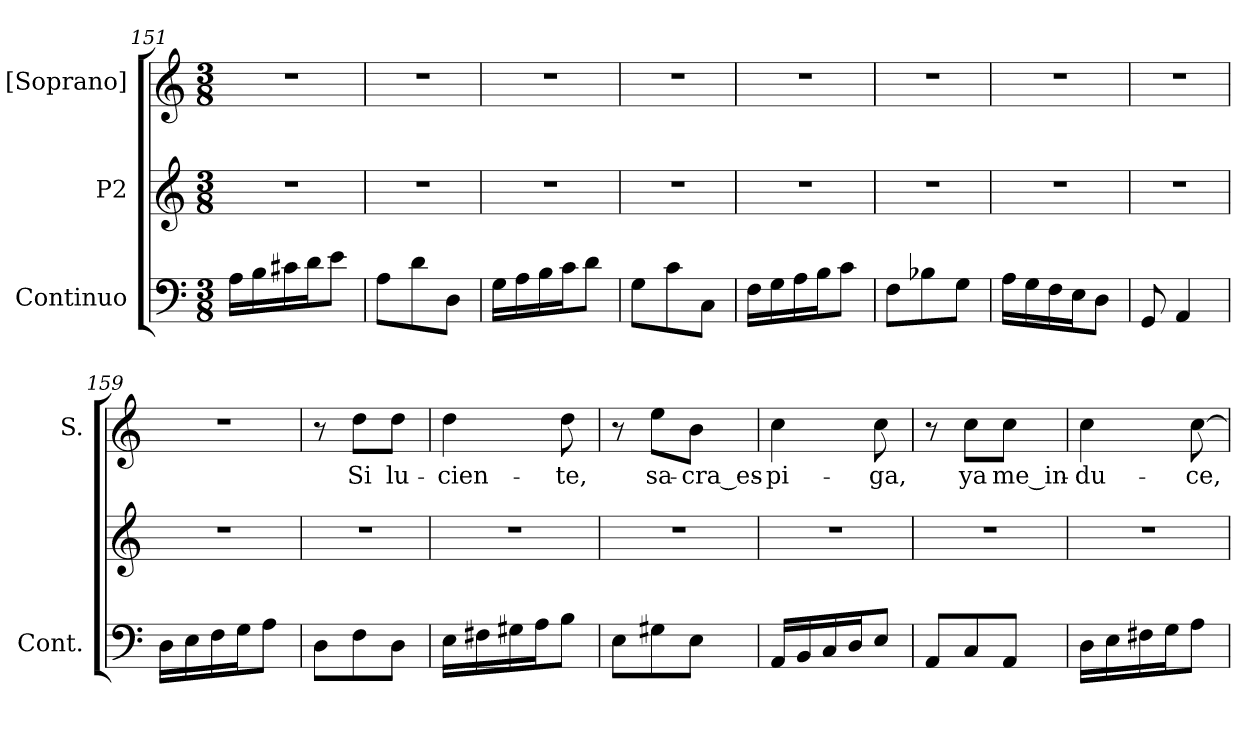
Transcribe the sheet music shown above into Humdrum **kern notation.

**kern	**kern	**kern	**text
*part3	*part2	*part1	*part1
*staff3	*staff2	*staff1	*staff1
*I"Continuo	*I"P2	*I"[Soprano]	*
*I'Cont.	*	*I'S.	*
*clefF4	*clefG2	*clefG2	*
*k[]	*k[]	*k[]	*
*C:	*C:	*C:	*
*M3/8	*M3/8	*M3/8	*
=151	=151	=151	=151
!	!LO:N:vis=1	!LO:N:vis=1	!
16Ai\LL	4.r	4.r	.
16Bi\	.	.	.
16c#Xi\	.	.	.
16di\J	.	.	.
8ei\J	.	.	.
=152	=152	=152	=152
!	!LO:N:vis=1	!LO:N:vis=1	!
8Ai\L	4.r	4.r	.
8di\	.	.	.
8Di\J	.	.	.
=153	=153	=153	=153
!	!LO:N:vis=1	!LO:N:vis=1	!
16Gi\LL	4.r	4.r	.
16Ai\	.	.	.
16Bi\	.	.	.
16ci\J	.	.	.
8di\J	.	.	.
=154	=154	=154	=154
!	!LO:N:vis=1	!LO:N:vis=1	!
8Gi\L	4.r	4.r	.
8ci\	.	.	.
8Ci\J	.	.	.
=155	=155	=155	=155
!	!LO:N:vis=1	!LO:N:vis=1	!
16Fi\LL	4.r	4.r	.
16Gi\	.	.	.
16Ai\	.	.	.
16Bi\J	.	.	.
8ci\J	.	.	.
=156	=156	=156	=156
!	!LO:N:vis=1	!LO:N:vis=1	!
8Fi\L	4.r	4.r	.
8B-Xi\	.	.	.
8Gi\J	.	.	.
=157	=157	=157	=157
!	!LO:N:vis=1	!LO:N:vis=1	!
16Ai\LL	4.r	4.r	.
16Gi\	.	.	.
16Fi\	.	.	.
16Ei\J	.	.	.
8Di\J	.	.	.
=158	=158	=158	=158
!	!LO:N:vis=1	!LO:N:vis=1	!
8GGi/	4.r	4.r	.
4AAi/	.	.	.
!!LO:LB:g=z
=159	=159	=159	=159
!	!LO:N:vis=1	!LO:N:vis=1	!
16Di\LL	4.r	4.r	.
16Ei\	.	.	.
16Fi\	.	.	.
16Gi\J	.	.	.
8Ai\J	.	.	.
=160	=160	=160	=160
!	!LO:N:vis=1	!	!
8Di\L	4.r	8r	.
!	!	!	!LO:LY:b:color=#000000
8Fi\	.	8ddi\L	Si
!	!	!	!LO:LY:b:color=#000000
8Di\J	.	8ddi\J	lu-
=161	=161	=161	=161
!	!LO:N:vis=1	!	!
!	!	!	!LO:LY:b:color=#000000
16Ei\LL	4.r	4ddi\	-cien-
16F#Xi\	.	.	.
16G#Xi\	.	.	.
16Ai\J	.	.	.
!	!	!	!LO:LY:b:color=#000000
8Bi\J	.	8ddi\	-te,
=162	=162	=162	=162
!	!LO:N:vis=1	!	!
8Ei\L	4.r	8r	.
!	!	!	!LO:LY:b:color=#000000
8G#Xi\	.	8eei\L	sa-
!	!	!	!LO:LY:b:color=#000000
8Ei\J	.	8bi\J	-cra_es-
=163	=163	=163	=163
!	!LO:N:vis=1	!	!
!	!	!	!LO:LY:b:color=#000000
16AAi/LL	4.r	4cci\	-pi-
16BBi/	.	.	.
16Ci/	.	.	.
16Di/J	.	.	.
!	!	!	!LO:LY:b:color=#000000
8Ei/J	.	8cci\	-ga,
=164	=164	=164	=164
!	!LO:N:vis=1	!	!
8AAi/L	4.r	8r	.
!	!	!	!LO:LY:b:color=#000000
8Ci/	.	8cci\L	ya
!	!	!	!LO:LY:b:color=#000000
8AAi/J	.	8cci\J	me_in-
=165	=165	=165	=165
!	!LO:N:vis=1	!	!
!	!	!	!LO:LY:b:color=#000000
16Di\LL	4.r	4cci\	-du-
16Ei\	.	.	.
16F#Xi\	.	.	.
16Gi\J	.	.	.
!	!	!	!LO:LY:b:color=#000000
8Ai\J	.	[8cci\	-ce,
=	=	=	=
*-	*-	*-	*-
